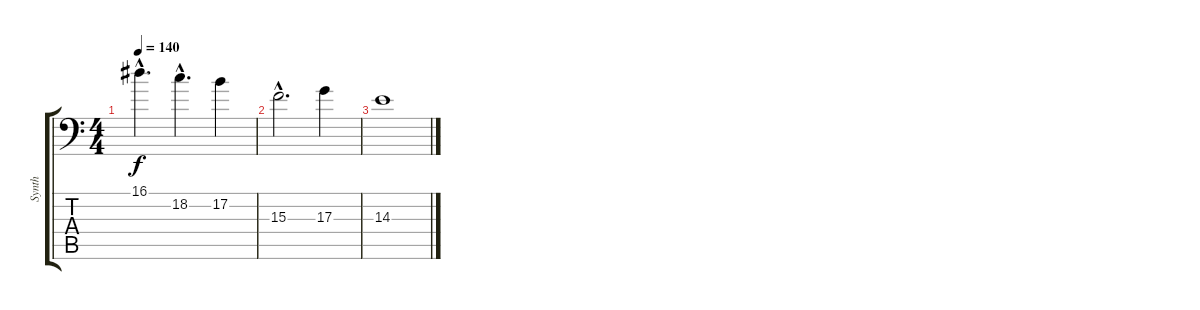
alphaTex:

\track ("Synth" "Synth") {instrument lead6voice}
\staff {score tabs}
\tuning (B3 Gb3 D3 A2 E2 A1) {hide}
\ts (4 4)
\tempo 140
\clef f4
\ks c
16.1{hac}.4{d dy f} 18.2{hac}.4{d} 17.2.4 |
15.3{hac}.2{d} 17.3.4 |
14.3.1
